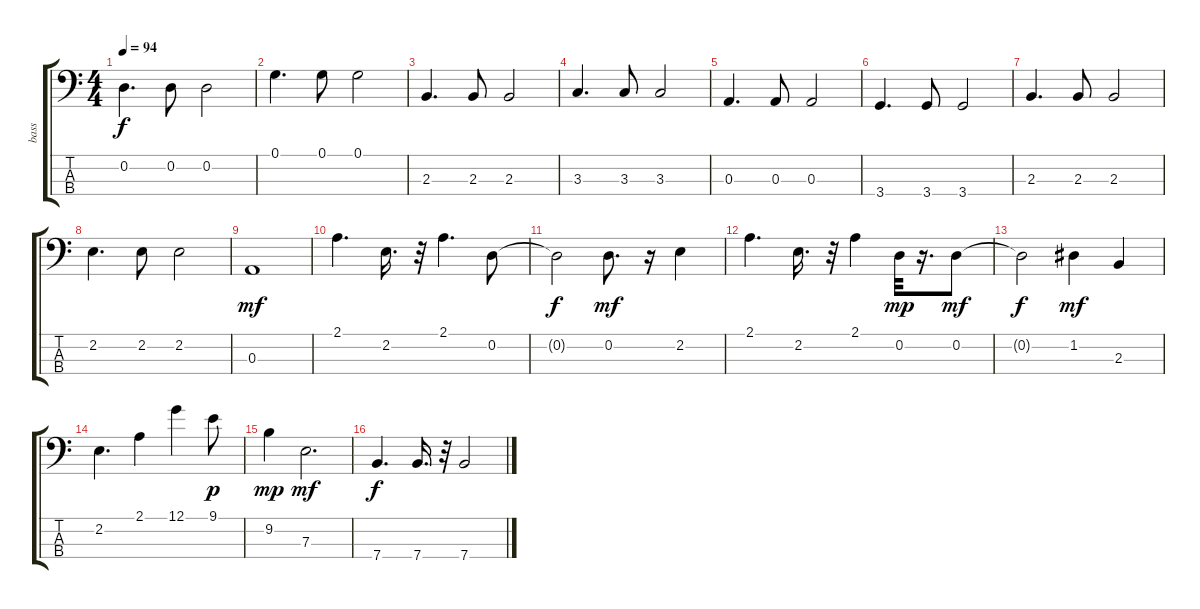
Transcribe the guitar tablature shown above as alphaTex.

\track ("bass" "bass") {instrument fretlessbass}
\staff {score tabs}
\tuning (G2 D2 A1 E1) {hide}
\ts (4 4)
\tempo 94
\clef f4
\ks c
0.2.4{d dy f} 0.2.8 0.2.2 |
0.1.4{d} 0.1.8 0.1.2 |
2.3.4{d} 2.3.8 2.3.2 |
3.3.4{d} 3.3.8 3.3.2 |
0.3.4{d} 0.3.8 0.3.2 |
3.4.4{d} 3.4.8 3.4.2 |
2.3.4{d} 2.3.8 2.3.2 |
2.2.4{d} 2.2.8 2.2.2 |
0.3.1{dy mf} |
2.1.4{d} 2.2.16{d} r.32 2.1.4{d} 0.2.8 |
0.2{t}.2{dy f} 0.2.8{d dy mf} r.16 2.2.4 |
2.1.4{d} 2.2.16{d} r.32 2.1.4 0.2.32{dy mp} r.16{d} 0.2.8{dy mf} |
0.2{t}.2{dy f} 1.2.4{dy mf} 2.3.4 |
2.2.4{d} 2.1.4 12.1.4 9.1.8{dy p} |
9.2.4{dy mp} 7.3.2{d dy mf} |
7.4.4{d dy f} 7.4.16{d} r.32 7.4.2
